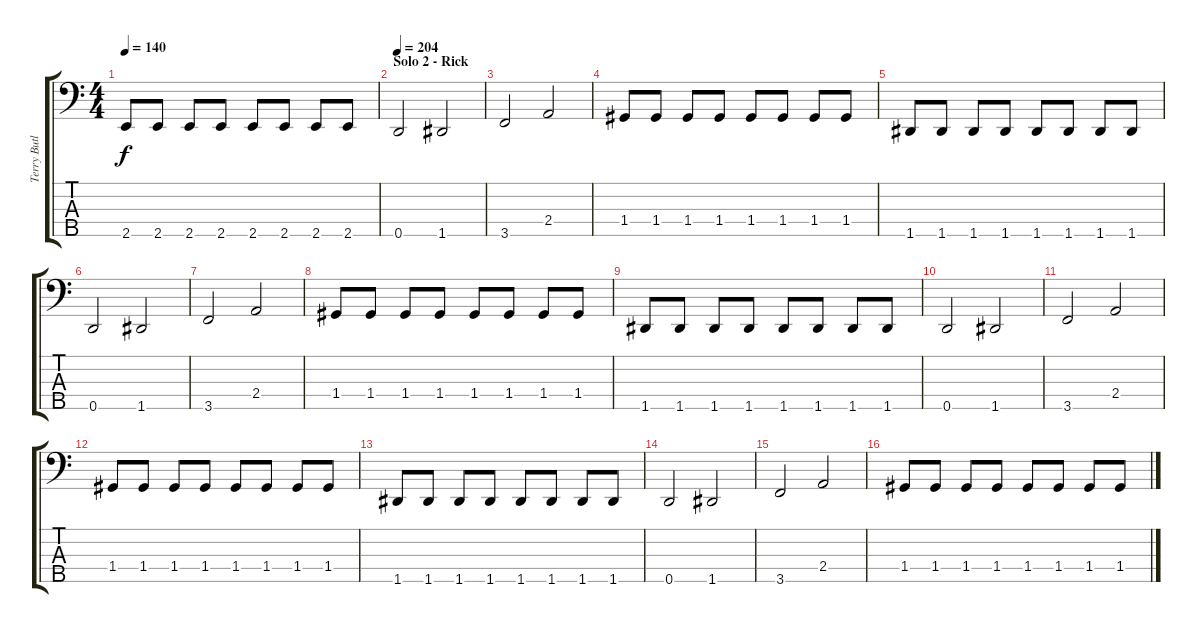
\track ("Terry Butler" "Terry Butl") {instrument electricbassfinger}
\staff {score tabs}
\tuning (A2 F2 C2 G1 D1) {hide}
\ts (4 4)
\tempo 140
\clef f4
\ks c
2.5.8{dy f} 2.5.8 2.5.8 2.5.8 2.5.8 2.5.8 2.5.8 2.5.8 |
\section ("" "Solo 2 - Rick")
\tempo 204
0.5.2 1.5.2 |
3.5.2 2.4.2 |
1.4.8 1.4.8 1.4.8 1.4.8 1.4.8 1.4.8 1.4.8 1.4.8 |
1.5.8 1.5.8 1.5.8 1.5.8 1.5.8 1.5.8 1.5.8 1.5.8 |
0.5.2 1.5.2 |
3.5.2 2.4.2 |
1.4.8 1.4.8 1.4.8 1.4.8 1.4.8 1.4.8 1.4.8 1.4.8 |
1.5.8 1.5.8 1.5.8 1.5.8 1.5.8 1.5.8 1.5.8 1.5.8 |
0.5.2 1.5.2 |
3.5.2 2.4.2 |
1.4.8 1.4.8 1.4.8 1.4.8 1.4.8 1.4.8 1.4.8 1.4.8 |
1.5.8 1.5.8 1.5.8 1.5.8 1.5.8 1.5.8 1.5.8 1.5.8 |
0.5.2 1.5.2 |
3.5.2 2.4.2 |
1.4.8 1.4.8 1.4.8 1.4.8 1.4.8 1.4.8 1.4.8 1.4.8
